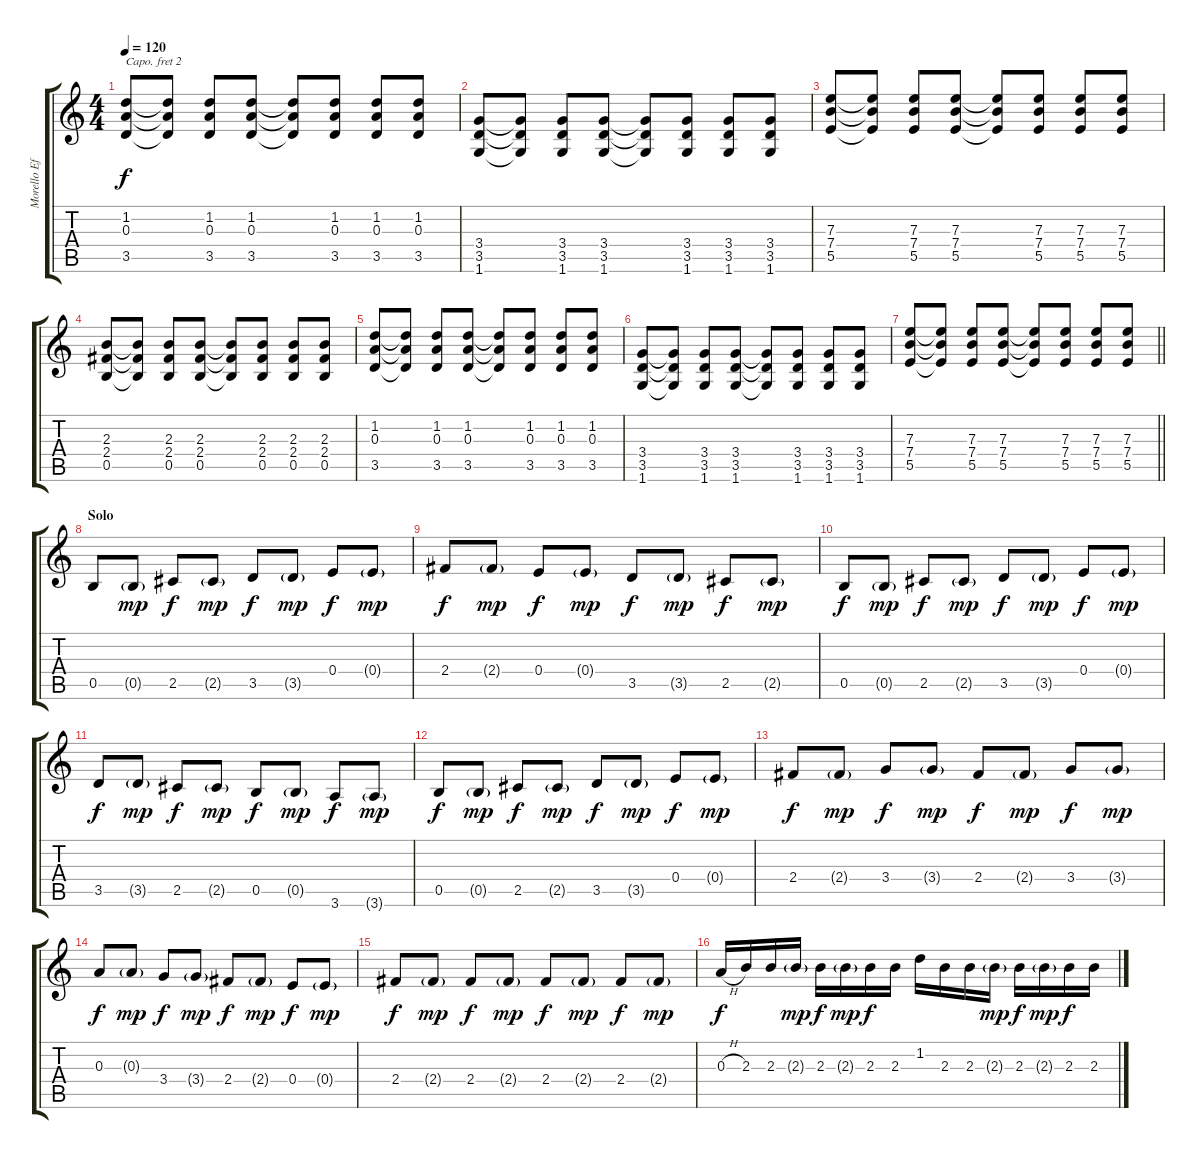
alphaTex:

\track ("Morello Effects" "Morello Ef") {instrument electricguitarclean}
\staff {score tabs}
\capo 2
\tuning (E4 B3 G3 D3 A2 E2) {hide}
\ts (4 4)
\tempo 120
\clef g2
\ks c
(1.2 0.3 3.5).8{dy f} (1.2{t} 0.3{t} 3.5{t}).8 (1.2 0.3 3.5).8 (1.2 0.3 3.5).8 (1.2{t} 0.3{t} 3.5{t}).8 (1.2 0.3 3.5).8 (1.2 0.3 3.5).8 (1.2 0.3 3.5).8 |
(3.4 3.5 1.6).8 (3.4{t} 3.5{t} 1.6{t}).8 (3.4 3.5 1.6).8 (3.4 3.5 1.6).8 (3.4{t} 3.5{t} 1.6{t}).8 (3.4 3.5 1.6).8 (3.4 3.5 1.6).8 (3.4 3.5 1.6).8 |
(7.3 7.4 5.5).8 (7.3{t} 7.4{t} 5.5{t}).8 (7.3 7.4 5.5).8 (7.3 7.4 5.5).8 (7.3{t} 7.4{t} 5.5{t}).8 (7.3 7.4 5.5).8 (7.3 7.4 5.5).8 (7.3 7.4 5.5).8 |
(2.3 2.4 0.5).8 (2.3{t} 2.4{t} 0.5{t}).8 (2.3 2.4 0.5).8 (2.3 2.4 0.5).8 (2.3{t} 2.4{t} 0.5{t}).8 (2.3 2.4 0.5).8 (2.3 2.4 0.5).8 (2.3 2.4 0.5).8 |
(1.2 0.3 3.5).8 (1.2{t} 0.3{t} 3.5{t}).8 (1.2 0.3 3.5).8 (1.2 0.3 3.5).8 (1.2{t} 0.3{t} 3.5{t}).8 (1.2 0.3 3.5).8 (1.2 0.3 3.5).8 (1.2 0.3 3.5).8 |
(3.4 3.5 1.6).8 (3.4{t} 3.5{t} 1.6{t}).8 (3.4 3.5 1.6).8 (3.4 3.5 1.6).8 (3.4{t} 3.5{t} 1.6{t}).8 (3.4 3.5 1.6).8 (3.4 3.5 1.6).8 (3.4 3.5 1.6).8 |
\barLineRight lightlight
(7.3 7.4 5.5).8 (7.3{t} 7.4{t} 5.5{t}).8 (7.3 7.4 5.5).8 (7.3 7.4 5.5).8 (7.3{t} 7.4{t} 5.5{t}).8 (7.3 7.4 5.5).8 (7.3 7.4 5.5).8 (7.3 7.4 5.5).8 |
\section ("" "Solo")
0.5.8{volume 16 instrument distortionguitar} 0.5{g}.8{dy mp} 2.5.8{dy f} 2.5{g}.8{dy mp} 3.5.8{dy f} 3.5{g}.8{dy mp} 0.4.8{dy f} 0.4{g}.8{dy mp} |
2.4.8{dy f} 2.4{g}.8{dy mp} 0.4.8{dy f} 0.4{g}.8{dy mp} 3.5.8{dy f} 3.5{g}.8{dy mp} 2.5.8{dy f} 2.5{g}.8{dy mp} |
0.5.8{dy f} 0.5{g}.8{dy mp} 2.5.8{dy f} 2.5{g}.8{dy mp} 3.5.8{dy f} 3.5{g}.8{dy mp} 0.4.8{dy f} 0.4{g}.8{dy mp} |
3.5.8{dy f} 3.5{g}.8{dy mp} 2.5.8{dy f} 2.5{g}.8{dy mp} 0.5.8{dy f} 0.5{g}.8{dy mp} 3.6.8{dy f} 3.6{g}.8{dy mp} |
0.5.8{dy f} 0.5{g}.8{dy mp} 2.5.8{dy f} 2.5{g}.8{dy mp} 3.5.8{dy f} 3.5{g}.8{dy mp} 0.4.8{dy f} 0.4{g}.8{dy mp} |
2.4.8{dy f} 2.4{g}.8{dy mp} 3.4.8{dy f} 3.4{g}.8{dy mp} 2.4.8{dy f} 2.4{g}.8{dy mp} 3.4.8{dy f} 3.4{g}.8{dy mp} |
0.3.8{dy f} 0.3{g}.8{dy mp} 3.4.8{dy f} 3.4{g}.8{dy mp} 2.4.8{dy f} 2.4{g}.8{dy mp} 0.4.8{dy f} 0.4{g}.8{dy mp} |
2.4.8{dy f} 2.4{g}.8{dy mp} 2.4.8{dy f} 2.4{g}.8{dy mp} 2.4.8{dy f} 2.4{g}.8{dy mp} 2.4.8{dy f} 2.4{g}.8{dy mp} |
0.3{h}.16{dy f volume 16 instrument distortionguitar} 2.3.16 2.3.16 2.3{g}.16{dy mp} 2.3.16{dy f} 2.3{g}.16{dy mp} 2.3.16{dy f} 2.3.16 1.2.16 2.3.16 2.3.16 2.3{g}.16{dy mp} 2.3.16{dy f} 2.3{g}.16{dy mp} 2.3.16{dy f} 2.3.16
